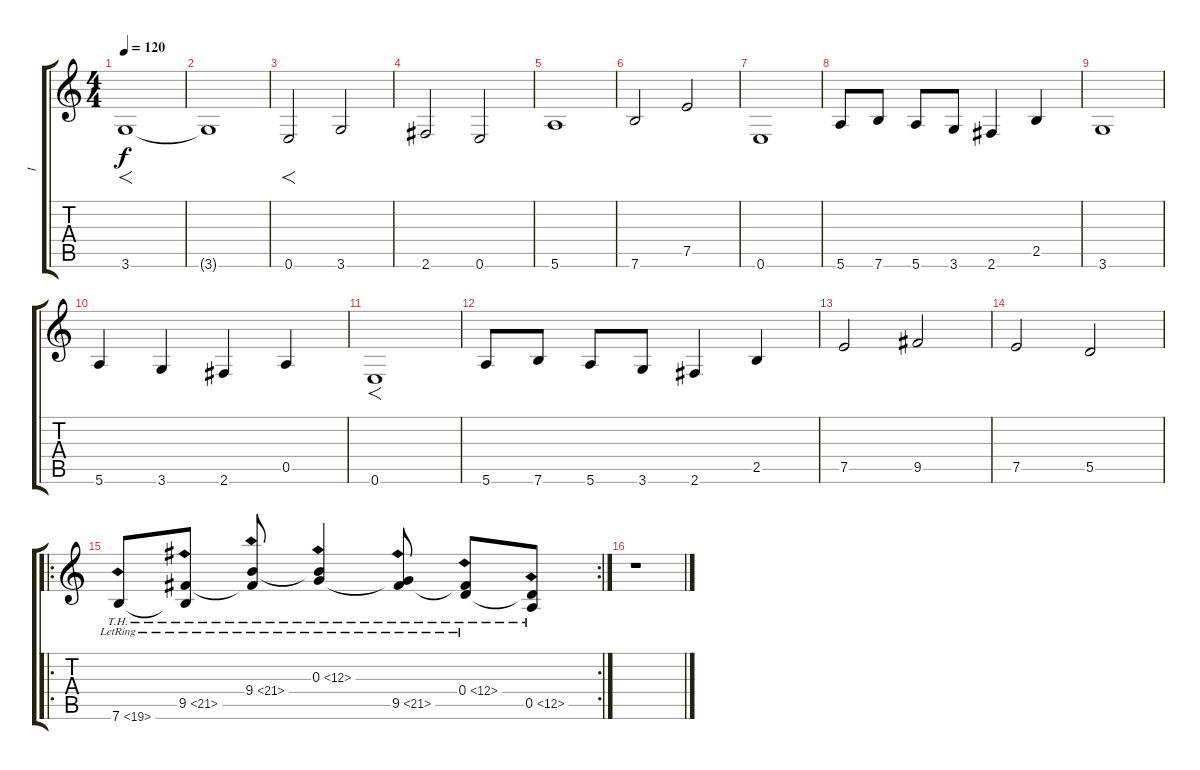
\track ("I" "I") {instrument contrabass}
\staff {score tabs}
\tuning (E4 B3 G3 D3 A2 E2) {hide}
\ts (4 4)
\tempo 120
\clef g2
\ks c
3.6.1{f dy f} |
3.6{t}.1 |
0.6.2{f} 3.6.2 |
2.6.2 0.6.2 |
5.6.1 |
7.6.2 7.5.2 |
0.6.1 |
5.6.8 7.6.8 5.6.8 3.6.8 2.6.4 2.5.4 |
3.6.1 |
5.6.4 3.6.4 2.6.4 0.5.4 |
0.6.1{f} |
5.6.8 7.6.8 5.6.8 3.6.8 2.6.4 2.5.4 |
7.5.2 9.5.2 |
7.5.2 5.5.2 |
\ro
\rc 2
7.6{th 12 lr}.8{volume 9 balance 8 instrument violin} (9.5{th 12 lr} 7.6{t}).8 (9.4{th 12 lr} 9.5{t}).8 (0.3{th 12 lr} 9.4{t}).4 (0.3{t} 9.5{th 12 lr}).8 (0.4{th 12 lr} 9.5{t}).8 (0.4{t} 0.5{th 12}).8 |
r.1
